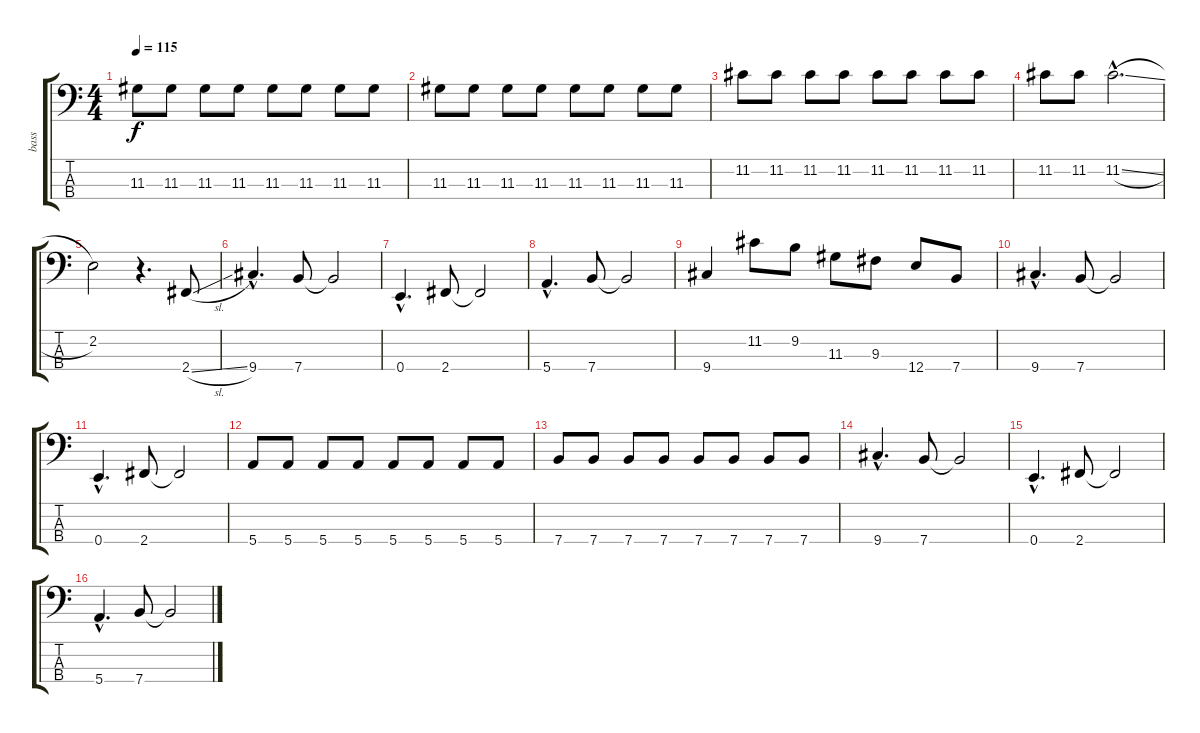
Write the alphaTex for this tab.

\track ("bass" "bass") {instrument synthbass2}
\staff {score tabs}
\tuning (G2 D2 A1 E1) {hide}
\ts (4 4)
\tempo 115
\clef f4
\ks c
11.3.8{dy f} 11.3.8 11.3.8 11.3.8 11.3.8 11.3.8 11.3.8 11.3.8 |
11.3.8 11.3.8 11.3.8 11.3.8 11.3.8 11.3.8 11.3.8 11.3.8 |
11.2.8 11.2.8 11.2.8 11.2.8 11.2.8 11.2.8 11.2.8 11.2.8 |
11.2.8 11.2.8 11.2{sl hac}.2{d} |
2.2.2 r.4{d} 2.4{sl}.8 |
9.4{hac}.4{d} 7.4.8 7.4{t}.2 |
0.4{hac}.4{d} 2.4.8 2.4{t}.2 |
5.4{hac}.4{d} 7.4.8 7.4{t}.2 |
9.4.4 11.2.8 9.2.8 11.3.8 9.3.8 12.4.8 7.4.8 |
9.4{hac}.4{d} 7.4.8 7.4{t}.2 |
0.4{hac}.4{d} 2.4.8 2.4{t}.2 |
5.4.8 5.4.8 5.4.8 5.4.8 5.4.8 5.4.8 5.4.8 5.4.8 |
7.4.8 7.4.8 7.4.8 7.4.8 7.4.8 7.4.8 7.4.8 7.4.8 |
9.4{hac}.4{d} 7.4.8 7.4{t}.2 |
0.4{hac}.4{d} 2.4.8 2.4{t}.2 |
5.4{hac}.4{d} 7.4.8 7.4{t}.2
